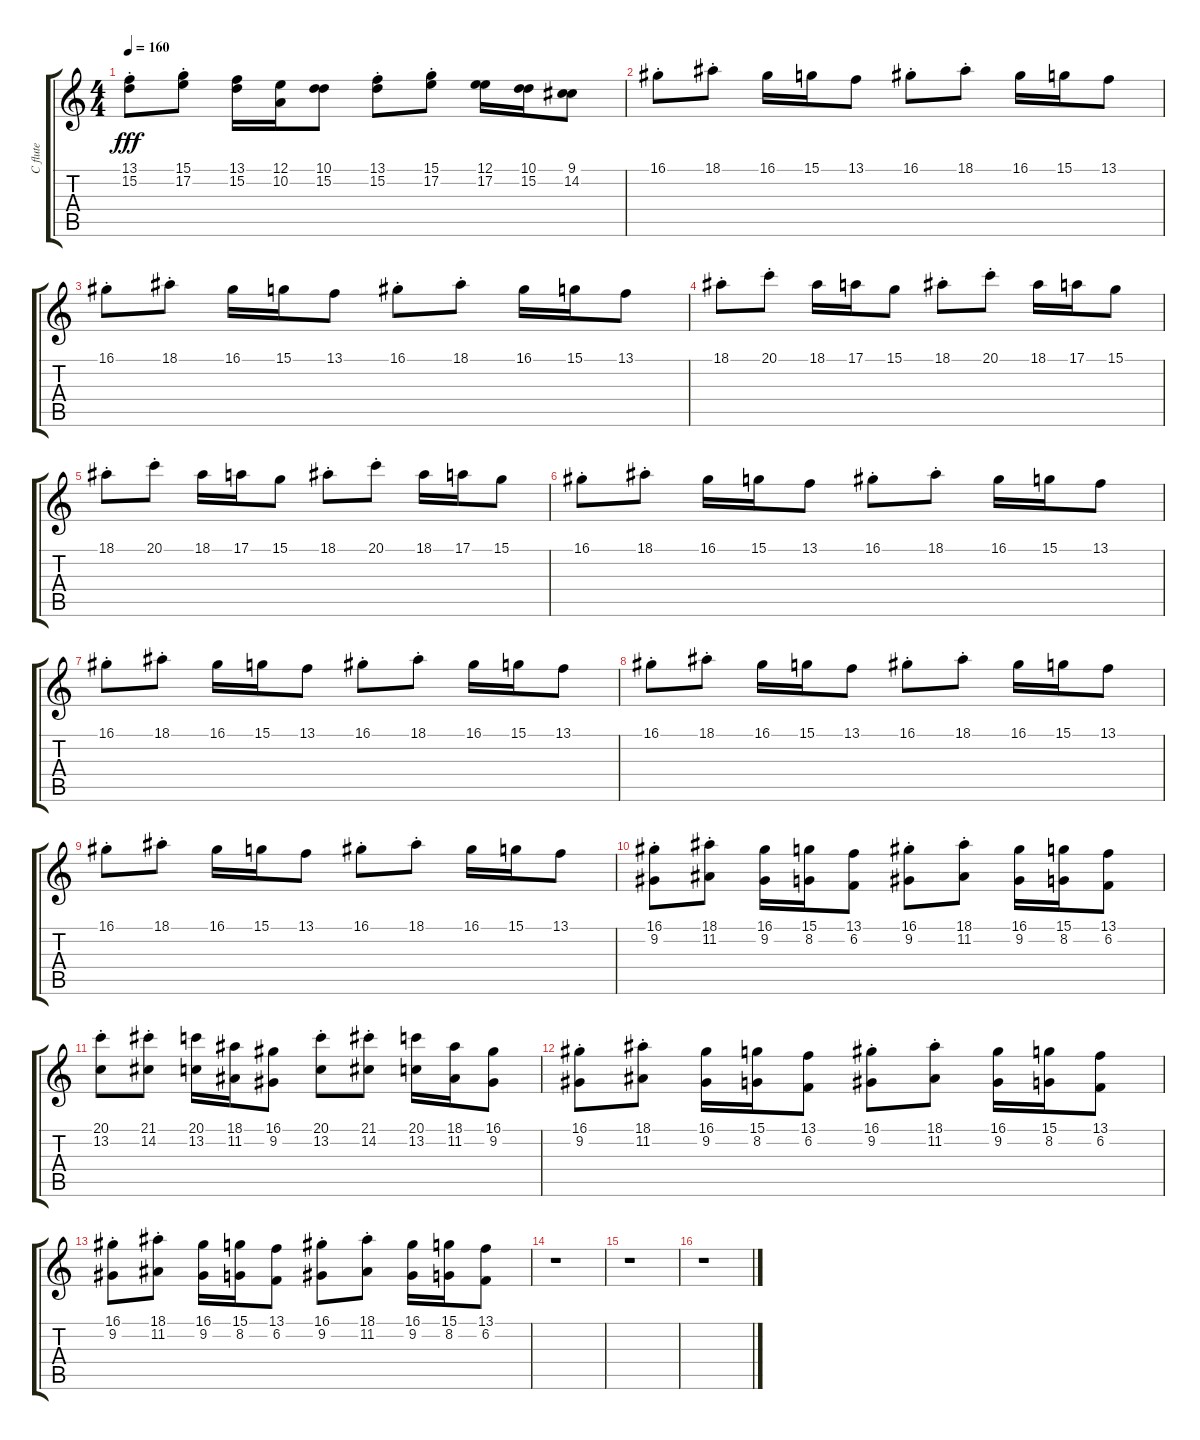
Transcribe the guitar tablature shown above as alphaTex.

\track ("C flute" "C flute") {instrument flute}
\staff {score tabs}
\tuning (E4 B3 G3 D3 A2 E2) {hide}
\ts (4 4)
\tempo 160
\clef g2
\ks c
(13.1{st} 15.2{st}).8{dy fff} (15.1{st} 17.2{st}).8 (13.1 15.2).16 (12.1 10.2).16 (10.1 15.2).8 (13.1{st} 15.2{st}).8 (15.1{st} 17.2{st}).8 (12.1 17.2).16 (10.1 15.2).16 (9.1 14.2).8 |
16.1{st}.8 18.1{st}.8 16.1.16 15.1.16 13.1.8 16.1{st}.8 18.1{st}.8 16.1.16 15.1.16 13.1.8 |
16.1{st}.8 18.1{st}.8 16.1.16 15.1.16 13.1.8 16.1{st}.8 18.1{st}.8 16.1.16 15.1.16 13.1.8 |
18.1{st}.8 20.1{st}.8 18.1.16 17.1.16 15.1.8 18.1{st}.8 20.1{st}.8 18.1.16 17.1.16 15.1.8 |
18.1{st}.8 20.1{st}.8 18.1.16 17.1.16 15.1.8 18.1{st}.8 20.1{st}.8 18.1.16 17.1.16 15.1.8 |
16.1{st}.8 18.1{st}.8 16.1.16 15.1.16 13.1.8 16.1{st}.8 18.1{st}.8 16.1.16 15.1.16 13.1.8 |
16.1{st}.8 18.1{st}.8 16.1.16 15.1.16 13.1.8 16.1{st}.8 18.1{st}.8 16.1.16 15.1.16 13.1.8 |
16.1{st}.8 18.1{st}.8 16.1.16 15.1.16 13.1.8 16.1{st}.8 18.1{st}.8 16.1.16 15.1.16 13.1.8 |
16.1{st}.8 18.1{st}.8 16.1.16 15.1.16 13.1.8 16.1{st}.8 18.1{st}.8 16.1.16 15.1.16 13.1.8 |
(16.1{st} 9.2{st}).8 (18.1{st} 11.2{st}).8 (16.1 9.2).16 (15.1 8.2).16 (13.1 6.2).8 (16.1{st} 9.2{st}).8 (18.1{st} 11.2{st}).8 (16.1 9.2).16 (15.1 8.2).16 (13.1 6.2).8 |
(20.1{st} 13.2{st}).8 (21.1{st} 14.2{st}).8 (20.1 13.2).16 (18.1 11.2).16 (16.1 9.2).8 (20.1{st} 13.2{st}).8 (21.1{st} 14.2{st}).8 (20.1 13.2).16 (18.1 11.2).16 (16.1 9.2).8 |
(16.1{st} 9.2{st}).8 (18.1{st} 11.2{st}).8 (16.1 9.2).16 (15.1 8.2).16 (13.1 6.2).8 (16.1{st} 9.2{st}).8 (18.1{st} 11.2{st}).8 (16.1 9.2).16 (15.1 8.2).16 (13.1 6.2).8 |
(16.1{st} 9.2{st}).8 (18.1{st} 11.2{st}).8 (16.1 9.2).16 (15.1 8.2).16 (13.1 6.2).8 (16.1{st} 9.2{st}).8 (18.1{st} 11.2{st}).8 (16.1 9.2).16 (15.1 8.2).16 (13.1 6.2).8 |
r.1 |
r.1 |
r.1
